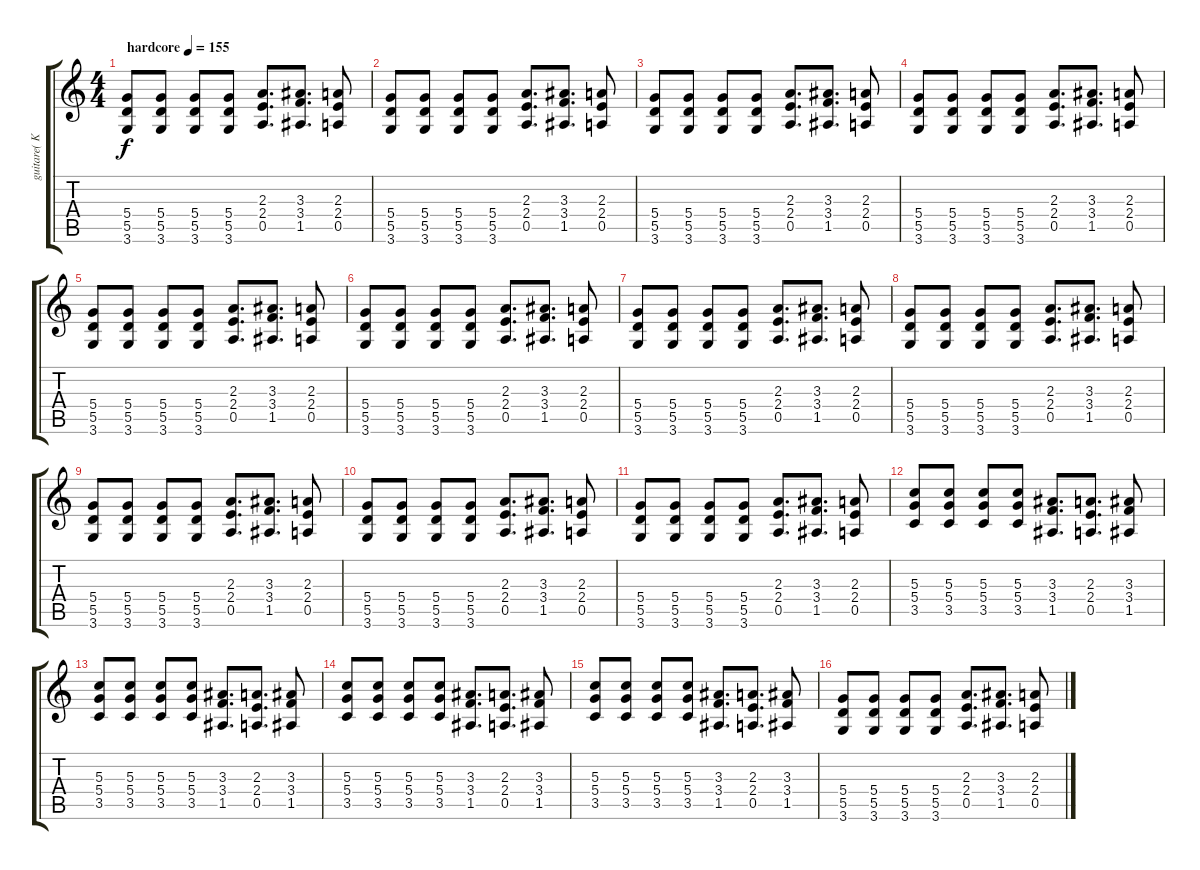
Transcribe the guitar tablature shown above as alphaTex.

\track ("guitare( Kabula )" "guitare( K") {instrument distortionguitar}
\staff {score tabs}
\tuning (E4 B3 G3 D3 A2 E2) {hide}
\ts (4 4)
\tempo (155 "hardcore")
\clef g2
\ks c
(5.4 5.5 3.6).8{dy f instrument distortionguitar} (5.4 5.5 3.6).8 (5.4 5.5 3.6).8 (5.4 5.5 3.6).8 (2.3 2.4 0.5).8{d} (3.3 3.4 1.5).8{d} (2.3 2.4 0.5).8 |
(5.4 5.5 3.6).8 (5.4 5.5 3.6).8 (5.4 5.5 3.6).8 (5.4 5.5 3.6).8 (2.3 2.4 0.5).8{d} (3.3 3.4 1.5).8{d} (2.3 2.4 0.5).8 |
(5.4 5.5 3.6).8 (5.4 5.5 3.6).8 (5.4 5.5 3.6).8 (5.4 5.5 3.6).8 (2.3 2.4 0.5).8{d} (3.3 3.4 1.5).8{d} (2.3 2.4 0.5).8 |
(5.4 5.5 3.6).8 (5.4 5.5 3.6).8 (5.4 5.5 3.6).8 (5.4 5.5 3.6).8 (2.3 2.4 0.5).8{d} (3.3 3.4 1.5).8{d} (2.3 2.4 0.5).8 |
(5.4 5.5 3.6).8 (5.4 5.5 3.6).8 (5.4 5.5 3.6).8 (5.4 5.5 3.6).8 (2.3 2.4 0.5).8{d} (3.3 3.4 1.5).8{d} (2.3 2.4 0.5).8 |
(5.4 5.5 3.6).8 (5.4 5.5 3.6).8 (5.4 5.5 3.6).8 (5.4 5.5 3.6).8 (2.3 2.4 0.5).8{d} (3.3 3.4 1.5).8{d} (2.3 2.4 0.5).8 |
(5.4 5.5 3.6).8 (5.4 5.5 3.6).8 (5.4 5.5 3.6).8 (5.4 5.5 3.6).8 (2.3 2.4 0.5).8{d} (3.3 3.4 1.5).8{d} (2.3 2.4 0.5).8 |
(5.4 5.5 3.6).8 (5.4 5.5 3.6).8 (5.4 5.5 3.6).8 (5.4 5.5 3.6).8 (2.3 2.4 0.5).8{d} (3.3 3.4 1.5).8{d} (2.3 2.4 0.5).8 |
(5.4 5.5 3.6).8 (5.4 5.5 3.6).8 (5.4 5.5 3.6).8 (5.4 5.5 3.6).8 (2.3 2.4 0.5).8{d} (3.3 3.4 1.5).8{d} (2.3 2.4 0.5).8 |
(5.4 5.5 3.6).8 (5.4 5.5 3.6).8 (5.4 5.5 3.6).8 (5.4 5.5 3.6).8 (2.3 2.4 0.5).8{d} (3.3 3.4 1.5).8{d} (2.3 2.4 0.5).8 |
(5.4 5.5 3.6).8 (5.4 5.5 3.6).8 (5.4 5.5 3.6).8 (5.4 5.5 3.6).8 (2.3 2.4 0.5).8{d} (3.3 3.4 1.5).8{d} (2.3 2.4 0.5).8 |
(5.3 5.4 3.5).8 (5.3 5.4 3.5).8 (5.3 5.4 3.5).8 (5.3 5.4 3.5).8 (3.3 3.4 1.5).8{d} (2.3 2.4 0.5).8{d} (3.3 3.4 1.5).8 |
(5.3 5.4 3.5).8 (5.3 5.4 3.5).8 (5.3 5.4 3.5).8 (5.3 5.4 3.5).8 (3.3 3.4 1.5).8{d} (2.3 2.4 0.5).8{d} (3.3 3.4 1.5).8 |
(5.3 5.4 3.5).8 (5.3 5.4 3.5).8 (5.3 5.4 3.5).8 (5.3 5.4 3.5).8 (3.3 3.4 1.5).8{d} (2.3 2.4 0.5).8{d} (3.3 3.4 1.5).8 |
(5.3 5.4 3.5).8 (5.3 5.4 3.5).8 (5.3 5.4 3.5).8 (5.3 5.4 3.5).8 (3.3 3.4 1.5).8{d} (2.3 2.4 0.5).8{d} (3.3 3.4 1.5).8 |
(5.4 5.5 3.6).8 (5.4 5.5 3.6).8 (5.4 5.5 3.6).8 (5.4 5.5 3.6).8 (2.3 2.4 0.5).8{d} (3.3 3.4 1.5).8{d} (2.3 2.4 0.5).8
